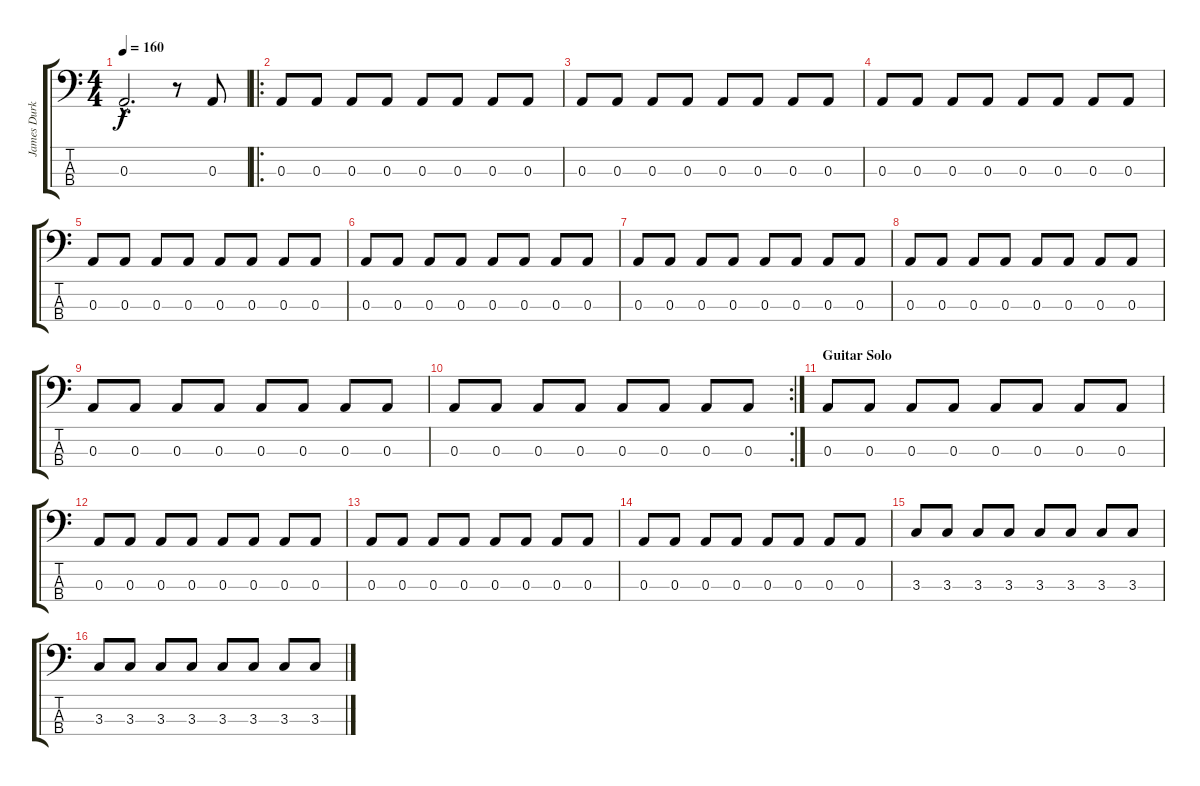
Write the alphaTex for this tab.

\track ("James Durkin (Bass)" "James Durk") {instrument electricbassfinger}
\staff {score tabs}
\tuning (G2 D2 A1 E1) {hide}
\ts (4 4)
\tempo 160
\clef f4
\ks c
0.3{hac}.2{d dy f} r.8 0.3.8 |
\ro
0.3.8 0.3.8 0.3.8 0.3.8 0.3.8 0.3.8 0.3.8 0.3.8 |
0.3.8 0.3.8 0.3.8 0.3.8 0.3.8 0.3.8 0.3.8 0.3.8 |
0.3.8 0.3.8 0.3.8 0.3.8 0.3.8 0.3.8 0.3.8 0.3.8 |
0.3.8 0.3.8 0.3.8 0.3.8 0.3.8 0.3.8 0.3.8 0.3.8 |
0.3.8 0.3.8 0.3.8 0.3.8 0.3.8 0.3.8 0.3.8 0.3.8 |
0.3.8 0.3.8 0.3.8 0.3.8 0.3.8 0.3.8 0.3.8 0.3.8 |
0.3.8 0.3.8 0.3.8 0.3.8 0.3.8 0.3.8 0.3.8 0.3.8 |
0.3.8 0.3.8 0.3.8 0.3.8 0.3.8 0.3.8 0.3.8 0.3.8 |
\rc 2
0.3.8 0.3.8 0.3.8 0.3.8 0.3.8 0.3.8 0.3.8 0.3.8 |
\section ("" "Guitar Solo")
0.3.8 0.3.8 0.3.8 0.3.8 0.3.8 0.3.8 0.3.8 0.3.8 |
0.3.8 0.3.8 0.3.8 0.3.8 0.3.8 0.3.8 0.3.8 0.3.8 |
0.3.8 0.3.8 0.3.8 0.3.8 0.3.8 0.3.8 0.3.8 0.3.8 |
0.3.8 0.3.8 0.3.8 0.3.8 0.3.8 0.3.8 0.3.8 0.3.8 |
3.3.8 3.3.8 3.3.8 3.3.8 3.3.8 3.3.8 3.3.8 3.3.8 |
3.3.8 3.3.8 3.3.8 3.3.8 3.3.8 3.3.8 3.3.8 3.3.8
